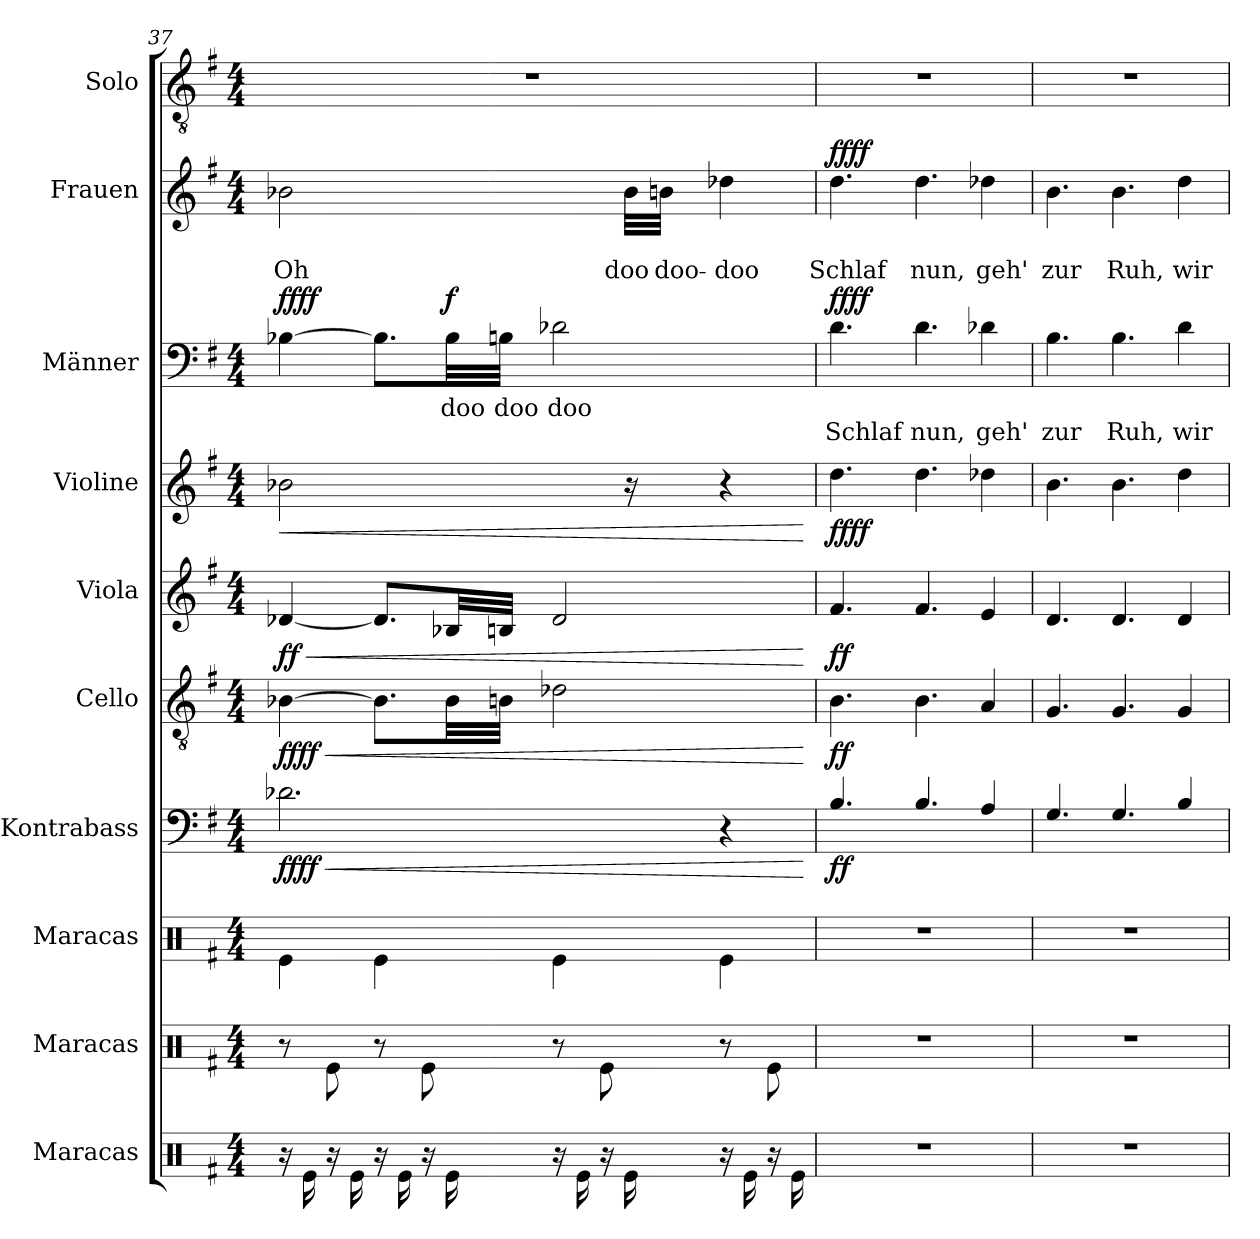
**kern	**kern	**kern	**kern	**dynam	**kern	**dynam	**kern	**dynam	**kern	**dynam	**kern	**text	**text	**dynam	**kern	**text	**text	**dynam	**kern
*part10	*part9	*part8	*part7	*part7	*part6	*part6	*part5	*part5	*part4	*part4	*part3	*part3	*part3	*part3	*part2	*part2	*part2	*part2	*part1
*staff10	*staff9	*staff8	*staff7	*staff7	*staff6	*staff6	*staff5	*staff5	*staff4	*staff4	*staff3	*staff3	*staff3	*staff3	*staff2	*staff2	*staff2	*staff2	*staff1
*I"Maracas	*I"Maracas	*I"Maracas	*I"Kontrabass	*	*I"Cello	*	*I"Viola	*	*I"Violine	*	*I"Männer	*	*	*	*I"Frauen	*	*	*	*I"Solo
*I'Mrcs.	*I'Mrcs.	*I'Mrcs.	*I'Kb.	*	*I'Cl.	*	*I'Va.	*	*I'Vn.	*	*I'M.	*	*	*	*I'F.	*	*	*	*I'Solo
!!LO:PB:g=z
*clefX	*clefX	*clefX	*clefF4	*	*clefGv2	*	*clefG2	*	*clefG2	*	*clefF4	*	*	*	*clefG2	*	*	*	*clefGv2
*	*	*	*ITrd7c12	*	*	*	*	*	*	*	*	*	*	*	*	*	*	*	*
*k[f#]	*k[f#]	*k[f#]	*k[f#]	*	*k[f#]	*	*k[f#]	*	*k[f#]	*	*k[f#]	*	*	*	*k[f#]	*	*	*	*k[f#]
*M4/4	*M4/4	*M4/4	*M4/4	*	*M4/4	*	*M4/4	*	*M4/4	*	*M4/4	*	*	*	*M4/4	*	*	*	*M4/4
=37	=37	=37	=37	=37	=37	=37	=37	=37	=37	=37	=37	=37	=37	=37	=37	=37	=37	=37	=37
!	!	!	!	!LO:HP:b	!	!LO:HP:b	!	!LO:HP:b	!	!LO:HP:b	!	!	!	!	!	!	!LO:LY:b	!	!
!	!	!	!	!LO:DY:n=1:b	!	!	!	!	!	!	!	!	!	!	!	!	!	!	!
!	!	!	!	!LO:DY:n=2:b	!	!LO:DY:n=1:b	!	!	!	!	!	!	!	!	!	!	!	!	!
!	!	!	!	!	!	!LO:DY:n=2:b	!	!LO:DY:n=1:b	!	!	!	!	!	!LO:DY:b	!	!	!	!	!
!	!	!	!	!	!	!	!	!	!	!	!	!	!	!LO:DY:n=1:b	!	!	!	!	!
16r	8r	4Re\	2.D-X\	< ff ff	[4B-X\	< ff ff	[4d-X/	< ff	2b-X\	<	[4B-X\	.	.	ff ff	2b-X\	.	Oh	.	1r
16Re\	.	.	.	.	.	.	.	.	.	.	.	.	.	.	.	.	.	.	.
16r	8Re\	.	.	.	.	.	.	.	.	.	.	.	.	.	.	.	.	.	.
16Re\	.	.	.	.	.	.	.	.	.	.	.	.	.	.	.	.	.	.	.
16r	8r	4Re\	.	.	8.B-\L]	.	8.d-/L]	.	.	.	8.B-\L]	.	.	.	.	.	.	.	.
16Re\	.	.	.	.	.	.	.	.	.	.	.	.	.	.	.	.	.	.	.
16r	8Re\	.	.	.	.	.	.	.	.	.	.	.	.	.	.	.	.	.	.
!	!	!	!	!	!	!	!	!	!	!	!	!LO:LY:b	!	!LO:DY:n=2:b	!	!	!	!	!
16Re\	.	.	.	.	32B-\LL	.	32B-X/LL	.	.	.	32B-\LL	doo	.	f	.	.	.	.	.
!	!	!	!	!	!	!	!	!	!	!	!	!LO:LY:b	!	!	!	!	!	!	!
.	.	.	.	.	32Bn\JJJ	.	32Bn/JJJ	.	.	.	32Bn\JJJ	doo	.	.	.	.	.	.	.
!	!	!	!	!	!	!	!	!	!	!	!	!LO:LY:b	!	!	!	!	!	!	!
16r	8r	4Re\	.	.	2d-X\	.	2d-/	.	8.ryy	.	2d-X\	doo	.	.	8.ryy	.	.	.	.
16Re\	.	.	.	.	.	.	.	.	.	.	.	.	.	.	.	.	.	.	.
16r	8Re\	.	.	.	.	.	.	.	.	.	.	.	.	.	.	.	.	.	.
!	!	!	!	!	!	!	!	!	!	!	!	!	!	!	!	!	!LO:LY:b	!	!
16Re\	.	.	.	.	.	.	.	.	16r	.	.	.	.	.	32b-\LLL	.	doo	.	.
!	!	!	!	!	!	!	!	!	!	!	!	!	!	!	!	!	!LO:LY:b	!	!
.	.	.	.	.	.	.	.	.	.	.	.	.	.	.	32bn\JJJ	.	-doo-	.	.
!	!	!	!	!	!	!	!	!	!	!	!	!	!	!	!	!	!LO:LY:b	!	!
16r	8r	4Re\	4r	.	.	.	.	.	4r	.	.	.	.	.	4dd-X\	.	-doo	.	.
16Re\	.	.	.	.	.	.	.	.	.	.	.	.	.	.	.	.	.	.	.
16r	8Re\	.	.	.	.	.	.	.	.	.	.	.	.	.	.	.	.	.	.
16Re\	.	.	.	.	.	.	.	.	.	.	.	.	.	.	.	.	.	.	.
.	.	.	.	[	.	[	.	[	.	[	.	.	.	.	.	.	.	.	.
=38	=38	=38	=38	=38	=38	=38	=38	=38	=38	=38	=38	=38	=38	=38	=38	=38	=38	=38	=38
!	!	!	!	!LO:DY:b	!	!LO:DY:b	!	!LO:DY:b	!	!LO:DY:b	!	!	!LO:LY:b	!	!	!	!LO:LY:b	!	!
!	!	!	!	!	!	!	!	!	!	!LO:DY:n=1:b	!	!	!	!LO:DY:b	!	!	!	!	!
!	!	!	!	!	!	!	!	!	!	!	!	!	!	!LO:DY:n=1:b	!	!	!	!LO:DY:b	!
!	!	!	!	!	!	!	!	!	!	!	!	!	!	!	!	!	!	!LO:DY:n=1:b	!
1r	1r	1r	4.BB/	ff	4.B\	ff	4.f#/	ff	4.dd\	ff ff	4.d\	.	Schlaf	ff ff	4.dd\	.	Schlaf	ff ff	1r
!	!	!	!	!	!	!	!	!	!	!	!	!	!LO:LY:b	!	!	!	!LO:LY:b	!	!
.	.	.	4.BB/	.	4.B\	.	4.f#/	.	4.dd\	.	4.d\	.	nun,	.	4.dd\	.	nun,	.	.
!	!	!	!	!	!	!	!	!	!	!	!	!	!LO:LY:b	!	!	!	!LO:LY:b	!	!
.	.	.	4AA/	.	4A/	.	4e/	.	4dd-X\	.	4d-X\	.	geh'	.	4dd-X\	.	geh'	.	.
!!LO:PB:g=z
=39	=39	=39	=39	=39	=39	=39	=39	=39	=39	=39	=39	=39	=39	=39	=39	=39	=39	=39	=39
!	!	!	!	!	!	!	!	!	!	!	!	!	!LO:LY:b	!	!	!	!LO:LY:b	!	!
1r	1r	1r	4.GG/	.	4.G/	.	4.d/	.	4.b\	.	4.B\	.	zur	.	4.b\	.	zur	.	1r
!	!	!	!	!	!	!	!	!	!	!	!	!	!LO:LY:b	!	!	!	!LO:LY:b	!	!
.	.	.	4.GG/	.	4.G/	.	4.d/	.	4.b\	.	4.B\	.	Ruh,	.	4.b\	.	Ruh,	.	.
!	!	!	!	!	!	!	!	!	!	!	!	!	!LO:LY:b	!	!	!	!LO:LY:b	!	!
.	.	.	4BB/	.	4G/	.	4d/	.	4dd\	.	4d\	.	wir	.	4dd\	.	wir	.	.
=	=	=	=	=	=	=	=	=	=	=	=	=	=	=	=	=	=	=	=
*-	*-	*-	*-	*-	*-	*-	*-	*-	*-	*-	*-	*-	*-	*-	*-	*-	*-	*-	*-
